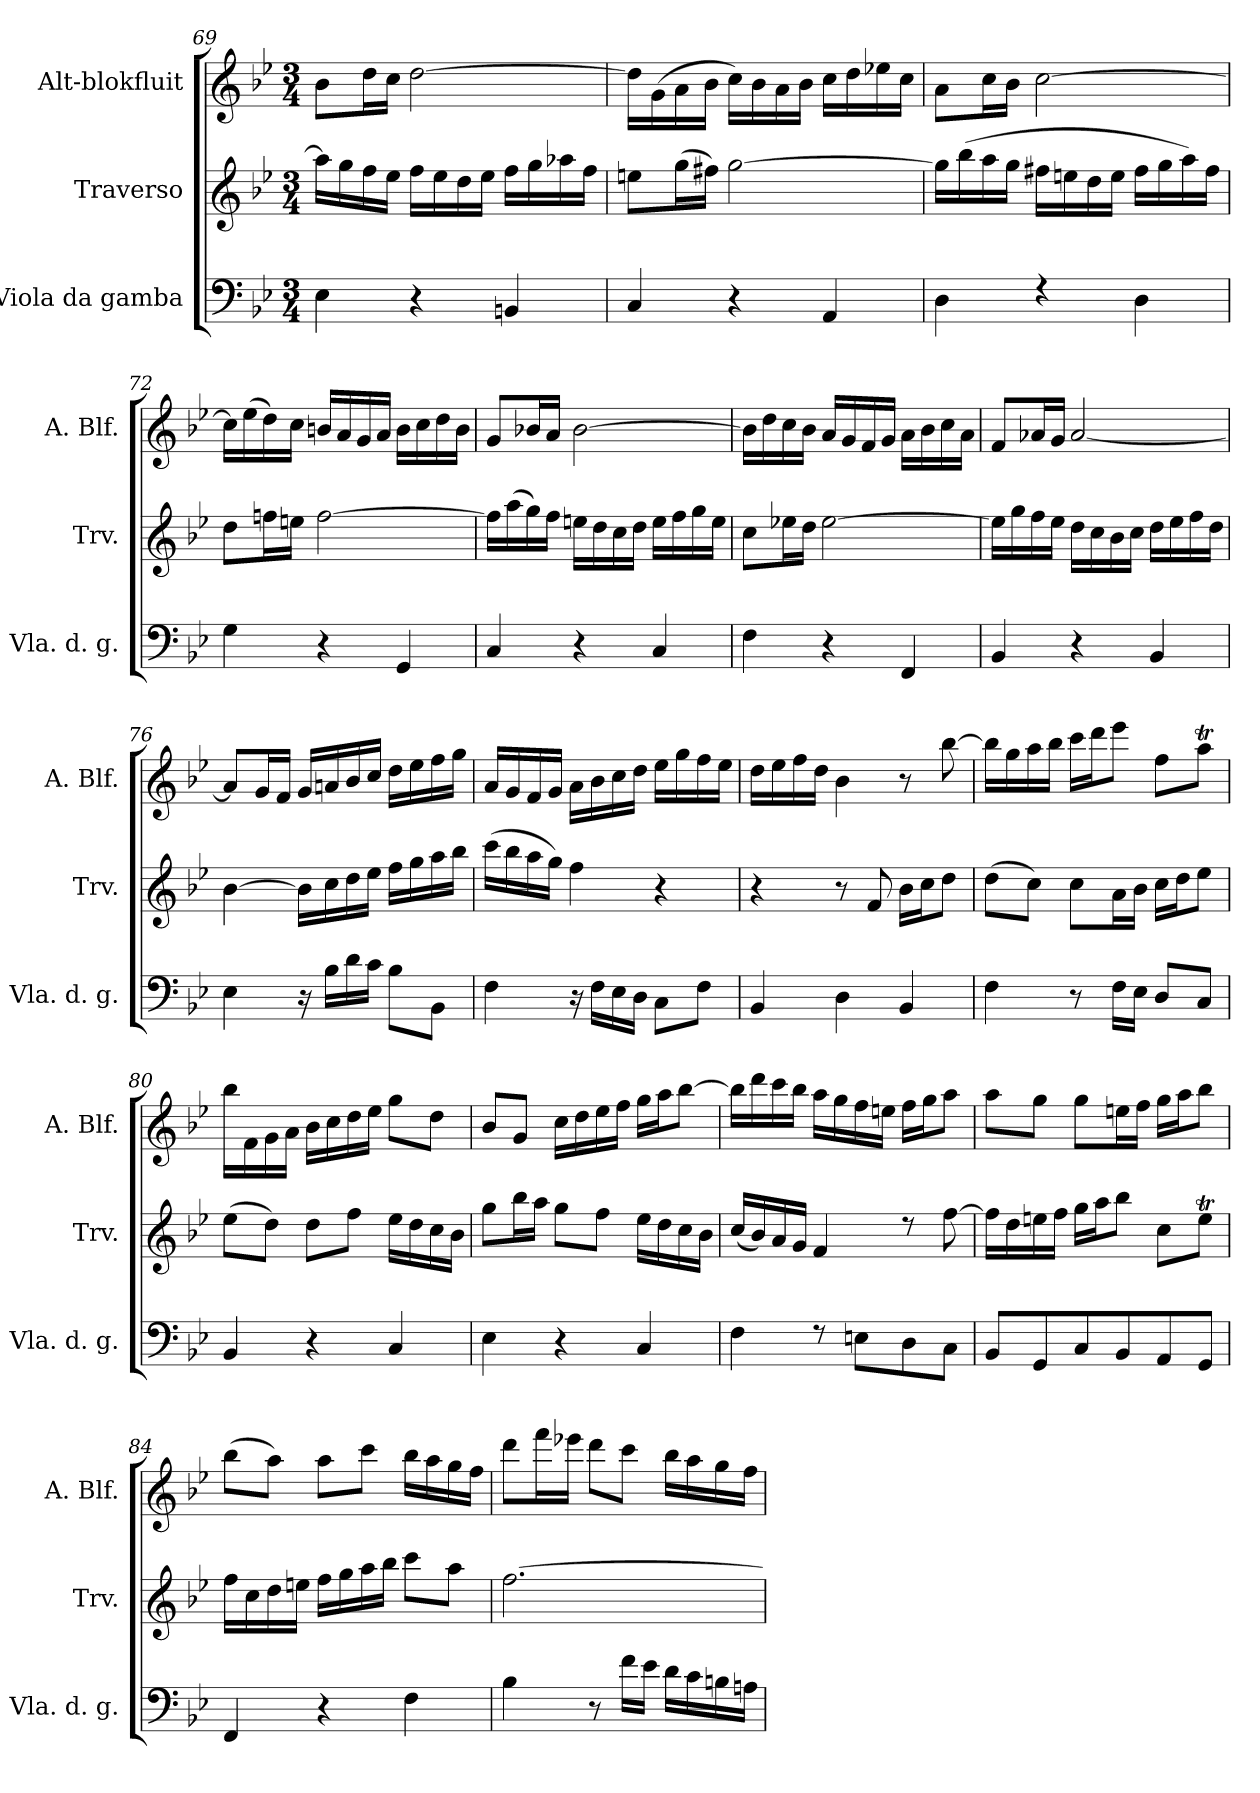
**kern	**kern	**kern
*part3	*part2	*part1
*staff3	*staff2	*staff1
*I"Viola da gamba	*I"Traverso	*I"Alt-blokfluit
*I'Vla. d. g.	*I'Trv.	*I'A. Blf.
*clefF4	*clefG2	*clefG2
*k[b-e-]	*k[b-e-]	*k[b-e-]
*M3/4	*M3/4	*M3/4
=69	=69	=69
4E-\	16aa-\LL]	8b-\L
.	16gg\	.
.	16ff\	16dd\L
.	16ee-\JJ	16cc\JJ
4r	16ff\LL	[2dd\
.	16ee-\	.
.	16dd\	.
.	16ee-\JJ	.
4BBn/	16ff\LL	.
.	16gg\	.
.	16aa-X\	.
.	16ff\JJ	.
!!LO:LB:g=z
=70	=70	=70
4C/	8een\L	16dd\LL]
.	.	(16g\
.	(16gg\L	16a\
.	16ff#X\JJ)	16b-\JJ
4r	[2gg\	16cc\LL)
.	.	16b-\
.	.	16a\
.	.	16b-\JJ
4AA/	.	16cc\LL
.	.	16dd\
.	.	16ee-X\
.	.	16cc\JJ
=71	=71	=71
4D\	16gg\LL]	8a\L
.	(16bb-\	.
.	16aa\	16cc\L
.	16gg\JJ	16b-\JJ
4rF	16ff#X\LL	[2cc\
.	16een\	.
.	16dd\	.
.	16ee\JJ	.
4D\	16ff#\LL	.
.	16gg\	.
.	16aa\)	.
.	16ff#\JJ	.
=72	=72	=72
4G\	8dd\L	16cc\LL]
.	.	(16ee-\
.	16ffn\L	16dd\)
.	16een\JJ	16cc\JJ
4r	[2ff\	16bn/LL
.	.	16a/
.	.	16g/
.	.	16a/JJ
4GG/	.	16b\LL
.	.	16cc\
.	.	16dd\
.	.	16b\JJ
!!LO:LB:g=z
=73	=73	=73
4C/	16ff\LL]	8g/L
.	(16aa\	.
.	16gg\)	16b-X/L
.	16ff\JJ	16a/JJ
4r	16een\LL	[2b-\
.	16dd\	.
.	16cc\	.
.	16dd\JJ	.
4C/	16ee\LL	.
.	16ff\	.
.	16gg\	.
.	16ee\JJ	.
=74	=74	=74
4F\	8cc\L	16b-\LL]
.	.	16dd\
.	16ee-X\L	16cc\
.	16dd\JJ	16b-\JJ
4r	[2ee-\	16a/LL
.	.	16g/
.	.	16f/
.	.	16g/JJ
4FF/	.	16a\LL
.	.	16b-\
.	.	16cc\
.	.	16a\JJ
=75	=75	=75
4BB-/	16ee-\LL]	8f/L
.	16gg\	.
.	16ff\	16a-X/L
.	16ee-\JJ	16g/JJ
4r	16dd\LL	[2a-/
.	16cc\	.
.	16b-\	.
.	16cc\JJ	.
4BB-/	16dd\LL	.
.	16ee-\	.
.	16ff\	.
.	16dd\JJ	.
!!LO:PB:g=z
=76	=76	=76
4E-\	[4b-\	8a-/L]
.	.	16g/L
.	.	16f/JJ
16r	16b-\LL]	16g/LL
16B-\LL	16cc\	16an/
16d\	16dd\	16b-/
16c\JJ	16ee-\JJ	16cc/JJ
8B-\L	16ff\LL	16dd\LL
.	16gg\	16ee-\
8BB-\J	16aa\	16ff\
.	16bb-\JJ	16gg\JJ
=77	=77	=77
4F\	(16ccc\LL	16a/LL
.	16bb-\	16g/
.	16aa\	16f/
.	16gg\JJ)	16g/JJ
16r	4ff\	16a\LL
16F\LL	.	16b-\
16E-\	.	16cc\
16D\JJ	.	16dd\JJ
8C\L	4r	16ee-\LL
.	.	16gg\
8F\J	.	16ff\
.	.	16ee-\JJ
=78	=78	=78
4BB-/	4r	16dd\LL
.	.	16ee-\
.	.	16ff\
.	.	16dd\JJ
4D\	8r	4b-\
.	8f/	.
4BB-/	16b-\LL	8r
.	16cc\J	.
.	8dd\J	[8bb-\
!!LO:LB:g=z
=79	=79	=79
4F\	(8dd\L	16bb-\LL]
.	.	16gg\
.	8cc\J)	16aa\
.	.	16bb-\JJ
8r	8cc\L	16ccc\LL
.	.	16ddd\J
16F\LL	16a\L	8eee-\J
16E-\JJ	16b-\JJ	.
8D/L	16cc\LL	8ff\L
.	16dd\J	.
8C/J	8ee-\J	8aat\J
=80	=80	=80
4BB-/	(8ee-\L	16bb-\LL
.	.	16f\
.	8dd\J)	16g\
.	.	16a\JJ
4r	8dd\L	16b-\LL
.	.	16cc\
.	8ff\J	16dd\
.	.	16ee-\JJ
4C/	16ee-\LL	8gg\L
.	16dd\	.
.	16cc\	8dd\J
.	16b-\JJ	.
=81	=81	=81
4E-\	8gg\L	8b-/L
.	16bb-\L	8g/J
.	16aa\JJ	.
4r	8gg\L	16cc\LL
.	.	16dd\
.	8ff\J	16ee-\
.	.	16ff\JJ
4C/	16ee-\LL	16gg\LL
.	16dd\	16aa\J
.	16cc\	[8bb-\J
.	16b-\JJ	.
!!LO:LB:g=z
=82	=82	=82
4F\	(16cc/LL	16bb-\LL]
.	16b-/)	16ddd\
.	16a/	16ccc\
.	16g/JJ	16bb-\JJ
8rF	4f/	16aa\LL
.	.	16gg\
8En\L	.	16ff\
.	.	16een\JJ
8D\	8rdd	16ff\LL
.	.	16gg\J
8C\J	[8ff\	8aa\J
=83	=83	=83
8BB-/L	16ff\LL]	8aa\L
.	16dd\	.
8GG/	16een\	8gg\J
.	16ff\JJ	.
8C/	16gg\LL	8gg\L
.	16aa\J	.
8BB-/	8bb-\J	16een\L
.	.	16ff\JJ
8AA/	8cc\L	16gg\LL
.	.	16aa\J
8GG/J	8eet\J	8bb-\J
=84	=84	=84
4FF/	16ff\LL	(8bb-\L
.	16cc\	.
.	16dd\	8aa\J)
.	16een\JJ	.
4r	16ff\LL	8aa\L
.	16gg\	.
.	16aa\	8ccc\J
.	16bb-\JJ	.
4F\	8ccc\L	16bb-\LL
.	.	16aa\
.	8aa\J	16gg\
.	.	16ff\JJ
!!LO:LB:g=z
=85	=85	=85
4B-\	[2.ff\	8ddd\L
.	.	16fff\L
.	.	16eee-X\JJ
8r	.	8ddd\L
16f\LL	.	8ccc\J
16e-\JJ	.	.
16d\LL	.	16bb-\LL
16c\	.	16aa\
16Bn\	.	16gg\
16An\JJ	.	16ff\JJ
=	=	=
*-	*-	*-
